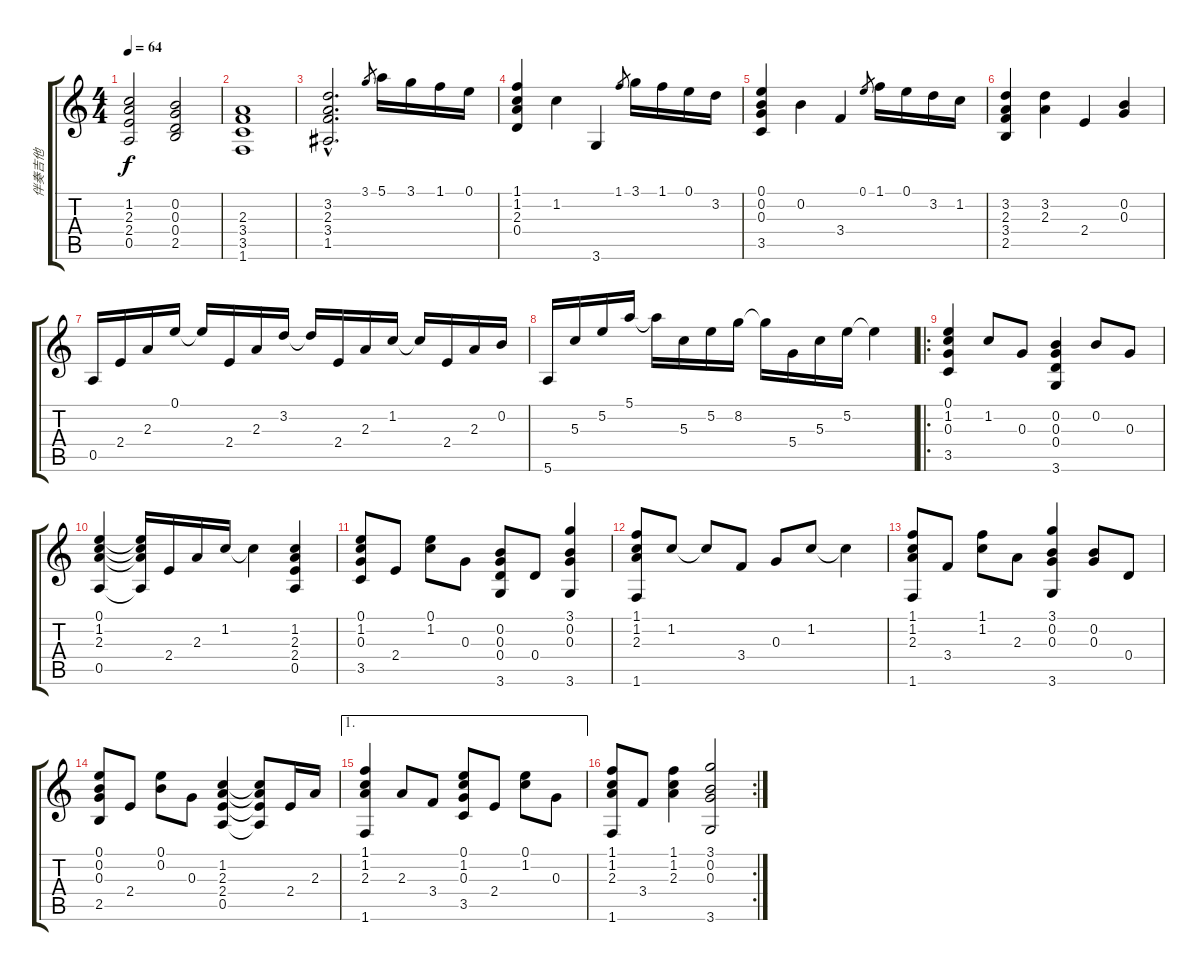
\track ("伴奏吉他" "伴奏吉他") {instrument acousticguitarsteel}
\staff {score tabs}
\tuning (E4 B3 G3 D3 A2 E2) {hide}
\ts (4 4)
\tempo 64
\clef g2
\ks c
(1.2 2.3 2.4 0.5).2{dy f instrument acousticguitarsteel} (0.2 0.3 0.4 2.5).2 |
(2.3 3.4 3.5 1.6).1 |
(3.2{hac} 2.3{hac} 3.4{hac} 1.5{hac}).2{d} 3.1.8{gr} 5.1.16 3.1.16 1.1.16 0.1.16 |
(1.1 1.2 2.3 0.4).4 1.2.4 3.6.4 1.1.8{gr} 3.1.16 1.1.16 0.1.16 3.2.16 |
(0.1 0.2 0.3 3.5).4 0.2.4 3.4.4 0.1.8{gr} 1.1.16 0.1.16 3.2.16 1.2.16 |
(3.2 2.3 3.4 2.5).4 (3.2 2.3).4 2.4.4 (0.2 0.3).4 |
0.5.16 2.4.16 2.3.16 0.1.16 0.1{t}.16 2.4.16 2.3.16 3.2.16 3.2{t}.16 2.4.16 2.3.16 1.2.16 1.2{t}.16 2.4.16 2.3.16 0.2.16 |
5.6.16 5.3.16 5.2.16 5.1.16 5.1{t}.16 5.3.16 5.2.16 8.2.16 8.2{t}.16 5.4.16 5.3.16 5.2.16 5.2{t}.4 |
\ro
(0.1 1.2 0.3 3.5).4 1.2.8 0.3.8 (0.2 0.3 0.4 3.6).4 0.2.8 0.3.8 |
(0.1 1.2 2.3 0.5).4 (0.1{t} 1.2{t} 2.3{t} 0.5{t}).16 2.4.16 2.3.16 1.2.16 1.2{t}.4 (1.2 2.3 2.4 0.5).4 |
(0.1 1.2 0.3 3.5).8 2.4.8 (0.1 1.2).8 0.3.8 (0.2 0.3 0.4 3.6).8 0.4.8 (3.1 0.2 0.3 3.6).4 |
(1.1 1.2 2.3 1.6).8 1.2.8 1.2{t}.8 3.4.8 0.3.8 1.2.8 1.2{t}.4 |
(1.1 1.2 2.3 1.6).8 3.4.8 (1.1 1.2).8 2.3.8 (3.1 0.2 0.3 3.6).4 (0.2 0.3).8 0.4.8 |
(0.1 0.2 0.3 2.5).8 2.4.8 (0.1 0.2).8 0.3.8 (1.2 2.3 2.4 0.5).4 (1.2{t} 2.3{t} 2.4{t} 0.5{t}).8 2.4.16 2.3.16 |
\ae 1
(1.1 1.2 2.3 1.6).4 2.3.8 3.4.8 (0.1 1.2 0.3 3.5).8 2.4.8 (0.1 1.2).8 0.3.8 |
\rc 2
(1.1 1.2 2.3 1.6).8 3.4.8 (1.1 1.2 2.3).4 (3.1 0.2 0.3 3.6).2
